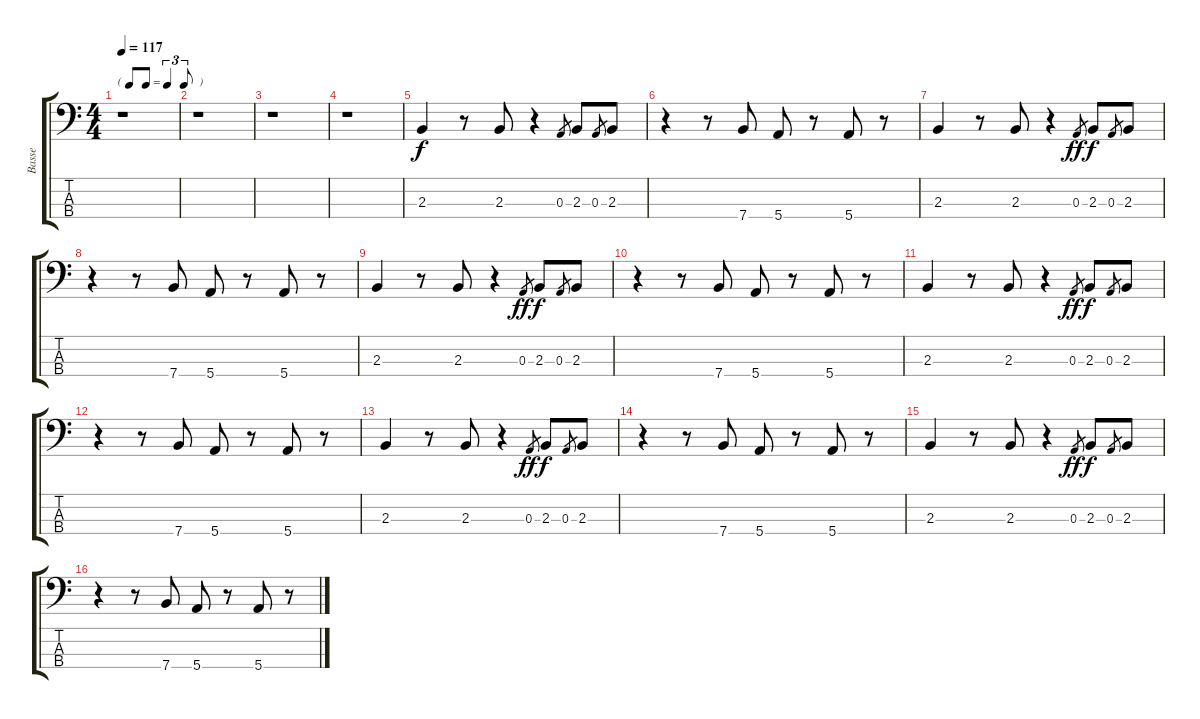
\track ("Basse" "Basse") {instrument electricbassfinger}
\staff {score tabs}
\tuning (G2 D2 A1 E1) {hide}
\ts (4 4)
\tf triplet8th
\tempo 117
\clef f4
\ks c
r.1{dy f} |
r.1 |
r.1 |
r.1 |
2.3.4 r.8 2.3.8 r.4 0.3.8{gr} 2.3.8 0.3.8{gr} 2.3.8 |
r.4 r.8 7.4.8 5.4.8 r.8 5.4.8 r.8 |
2.3.4 r.8 2.3.8 r.4 0.3.8{gr dy ff} 2.3.8{dy f} 0.3.8{gr} 2.3.8 |
r.4 r.8 7.4.8 5.4.8 r.8 5.4.8 r.8 |
2.3.4 r.8 2.3.8 r.4 0.3.8{gr dy ff} 2.3.8{dy f} 0.3.8{gr} 2.3.8 |
r.4 r.8 7.4.8 5.4.8 r.8 5.4.8 r.8 |
2.3.4 r.8 2.3.8 r.4 0.3.8{gr dy ff} 2.3.8{dy f} 0.3.8{gr} 2.3.8 |
r.4 r.8 7.4.8 5.4.8 r.8 5.4.8 r.8 |
2.3.4 r.8 2.3.8 r.4 0.3.8{gr dy ff} 2.3.8{dy f} 0.3.8{gr} 2.3.8 |
r.4 r.8 7.4.8 5.4.8 r.8 5.4.8 r.8 |
2.3.4 r.8 2.3.8 r.4 0.3.8{gr dy ff} 2.3.8{dy f} 0.3.8{gr} 2.3.8 |
r.4 r.8 7.4.8 5.4.8 r.8 5.4.8 r.8
